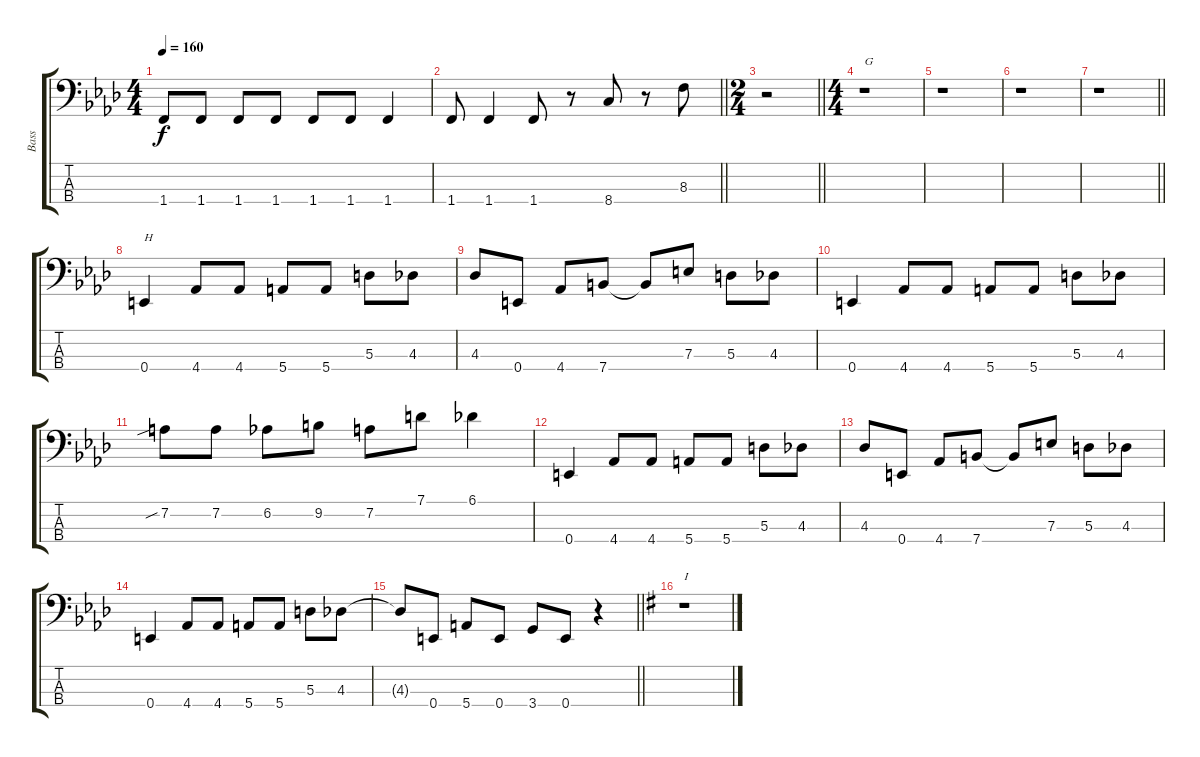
\track ("Bass" "Bass") {instrument electricbasspick}
\staff {score tabs}
\tuning (G2 D2 A1 E1) {hide}
\ts (4 4)
\tempo 160
\clef f4
\ks ab
1.4.8{dy f} 1.4.8 1.4.8 1.4.8 1.4.8 1.4.8 1.4.4 |
\barLineRight lightlight
1.4.8 1.4.4 1.4.8 r.8 8.4.8 r.8 8.3.8 |
\ts (2 4)
\barLineRight lightlight
r.2 |
\ts (4 4)
r.1{txt "G"} |
r.1 |
r.1 |
\barLineRight lightlight
r.1 |
0.4.4{txt "H"} 4.4.8 4.4.8 5.4.8 5.4.8 5.3.8 4.3.8 |
4.3.8 0.4.8 4.4.8 7.4.8 7.4{t}.8 7.3.8 5.3.8 4.3.8 |
0.4.4 4.4.8 4.4.8 5.4.8 5.4.8 5.3.8 4.3.8 |
7.2{sib}.8 7.2.8 6.2.8 9.2.8 7.2.8 7.1.8 6.1.4 |
0.4.4 4.4.8 4.4.8 5.4.8 5.4.8 5.3.8 4.3.8 |
4.3.8 0.4.8 4.4.8 7.4.8 7.4{t}.8 7.3.8 5.3.8 4.3.8 |
0.4.4 4.4.8 4.4.8 5.4.8 5.4.8 5.3.8 4.3.8 |
\barLineRight lightlight
4.3{t}.8 0.4.8 5.4.8 0.4.8 3.4.8 0.4.8 r.4 |
\ks g
r.1{txt "I"}
